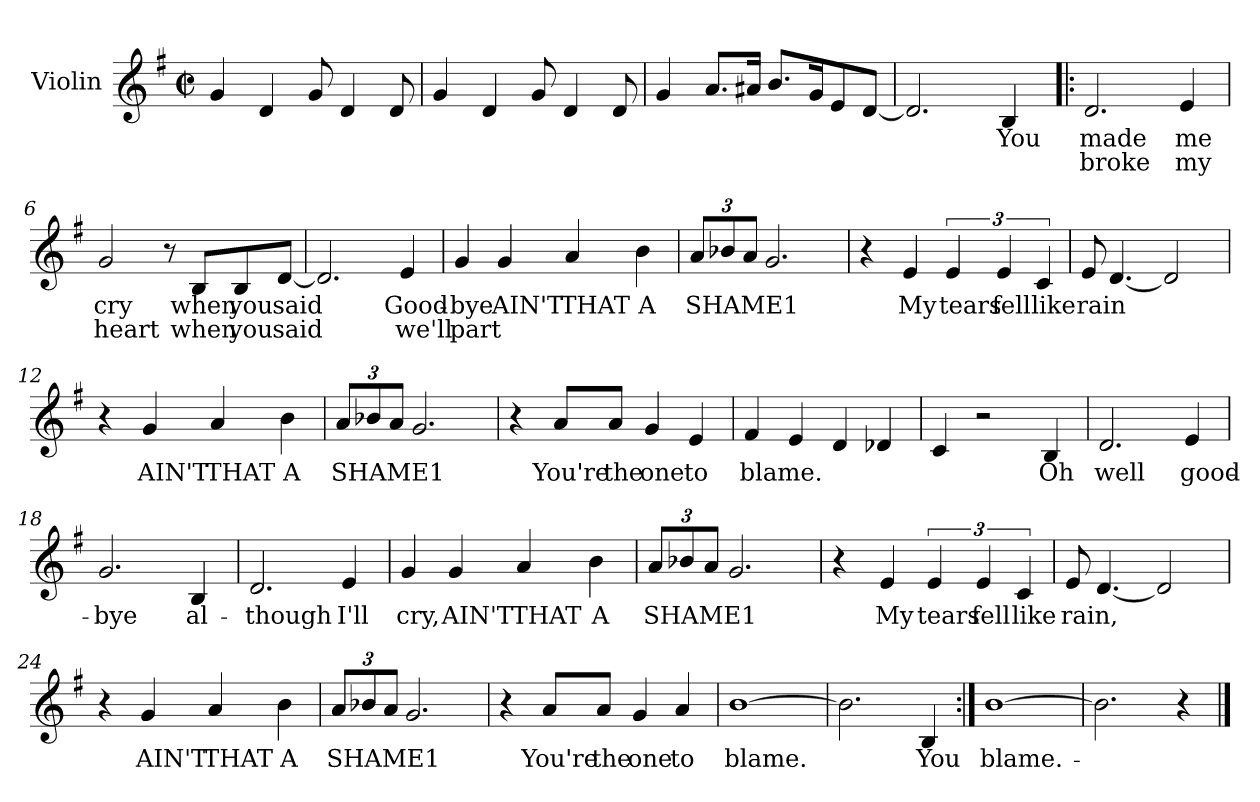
**kern	**text	**text
*part1	*part1	*part1
*staff1	*staff1	*staff1
*I"Violin	*	*
*I'Vln	*	*
*clefG2	*	*
*k[f#]	*	*
*G:	*	*
*M2/2	*	*
*met(c|)	*	*
=1	=1	=1
4g/	.	.
4d/	.	.
8g/	.	.
4d/	.	.
8d/	.	.
=2	=2	=2
4g/	.	.
4d/	.	.
8g/	.	.
4d/	.	.
8d/	.	.
=3	=3	=3
4g/	.	.
8.a/L	.	.
16a#X/Jk	.	.
8.b/L	.	.
16g/K	.	.
8e/	.	.
[8d/J	.	.
=4	=4	=4
2.d/]	.	.
4B/	You	.
!!LO:LB:g=z
=5!|:	=5!|:	=5!|:
2.d/	made	broke
4e/	me	my
=6	=6	=6
2g/	cry	heart
8r	.	.
8B/L	when	when
8B/	you	you
[8d/J	said	said
=7	=7	=7
2.d/]	.	.
4e/	Good-	we'll
=8	=8	=8
4g/	-bye	part
4g/	AIN'T	.
4a/	THAT	.
4b\	A	.
!!LO:LB:g=z
=9	=9	=9
*Xbrackettup	*	*
12a/L	SHAME1	.
12b-X/	.	.
12a/J	.	.
2.g/	.	.
=10	=10	=10
4r	.	.
4e/	My	.
*brackettup	*	*
6e/	tears	.
6e/	fell	.
6c/	like	.
=11	=11	=11
8e/	rain	.
[4.d/	.	.
2d/]	.	.
=12	=12	=12
4r	.	.
4g/	AIN'T	.
4a/	THAT	.
4b\	A	.
!!LO:LB:g=z
=13	=13	=13
*Xbrackettup	*	*
12a/L	SHAME1	.
12b-X/	.	.
12a/J	.	.
2.g/	.	.
=14	=14	=14
4r	.	.
8a/L	You're	.
8a/J	the	.
4g/	one	.
4e/	to	.
=15	=15	=15
4f#/	blame.	.
4e/	.	.
4d/	.	.
4d-X/	.	.
=16	=16	=16
4c/	.	.
2r	.	.
4B/	Oh	.
!!LO:LB:g=z
=17	=17	=17
2.d/	well	.
4e/	good-	.
=18	=18	=18
2.g/	-bye	.
4B/	al-	.
=19	=19	=19
2.d/	-though	.
4e/	I'll	.
=20	=20	=20
4g/	cry,	.
4g/	AIN'T	.
4a/	THAT	.
4b\	A	.
!!LO:LB:g=z
=21	=21	=21
12a/L	SHAME1	.
12b-X/	.	.
12a/J	.	.
2.g/	.	.
=22	=22	=22
4r	.	.
4e/	My	.
*brackettup	*	*
6e/	tears	.
6e/	fell	.
6c/	like	.
=23	=23	=23
8e/	rain,	.
[4.d/	.	.
2d/]	.	.
=24	=24	=24
4r	.	.
4g/	AIN'T	.
4a/	THAT	.
4b\	A	.
=25	=25	=25
*Xbrackettup	*	*
12a/L	SHAME1	.
12b-X/	.	.
12a/J	.	.
2.g/	.	.
!!LO:LB:g=z
=26	=26	=26
4r	.	.
8a/L	You're	.
8a/J	the	.
4g/	one	.
4a/	to	.
=27	=27	=27
[1b	blame.	.
=28	=28	=28
2.b\]	.	.
4B/	You	.
=29:|!	=29:|!	=29:|!
[1b	blame.-	.
=30	=30	=30
2.b\]	.	.
4r	.	.
==	==	==
*-	*-	*-
